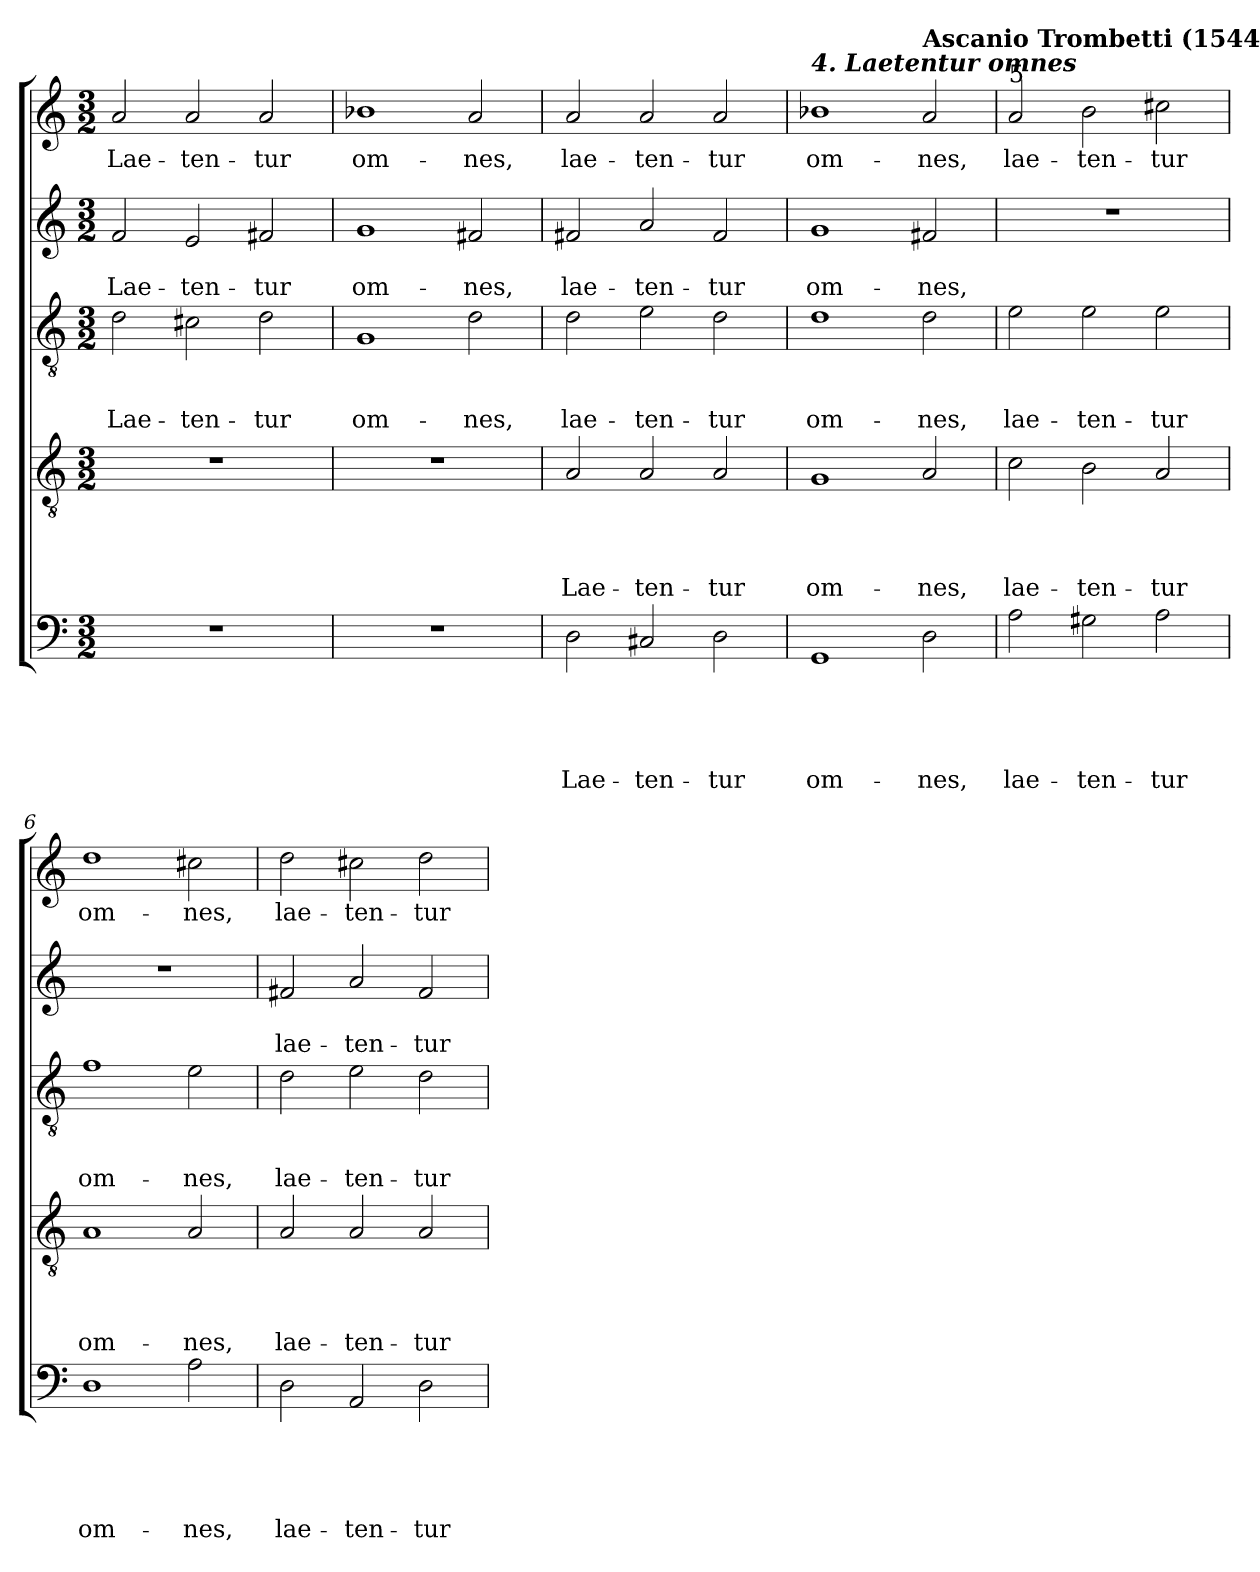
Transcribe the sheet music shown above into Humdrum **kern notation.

**kern	**text	**text	**text	**text	**text	**kern	**text	**text	**text	**text	**kern	**text	**text	**text	**kern	**text	**text	**kern	**text
*part5	*part5	*part5	*part5	*part5	*part5	*part4	*part4	*part4	*part4	*part4	*part3	*part3	*part3	*part3	*part2	*part2	*part2	*part1	*part1
*staff5	*staff5	*staff5	*staff5	*staff5	*staff5	*staff4	*staff4	*staff4	*staff4	*staff4	*staff3	*staff3	*staff3	*staff3	*staff2	*staff2	*staff2	*staff1	*staff1
*clefF4	*	*	*	*	*	*clefGv2	*	*	*	*	*clefGv2	*	*	*	*clefG2	*	*	*clefG2	*
*k[]	*	*	*	*	*	*k[]	*	*	*	*	*k[]	*	*	*	*k[]	*	*	*k[]	*
*C:	*	*	*	*	*	*C:	*	*	*	*	*C:	*	*	*	*C:	*	*	*C:	*
*M3/2	*	*	*	*	*	*M3/2	*	*	*	*	*M3/2	*	*	*	*M3/2	*	*	*M3/2	*
=1	=1	=1	=1	=1	=1	=1	=1	=1	=1	=1	=1	=1	=1	=1	=1	=1	=1	=1	=1
!	!	!	!	!	!	!	!	!	!	!	!	!	!	!LO:LY:b	!	!	!LO:LY:b	!	!LO:LY:b
1.r	.	.	.	.	.	1.r	.	.	.	.	2d\	.	.	Lae-	2f/	.	Lae-	2a/	Lae-
!	!	!	!	!	!	!	!	!	!	!	!	!	!	!LO:LY:b	!	!	!LO:LY:b	!	!LO:LY:b
.	.	.	.	.	.	.	.	.	.	.	2c#X\	.	.	-ten-	2e/	.	-ten-	2a/	-ten-
!	!	!	!	!	!	!	!	!	!	!	!	!	!	!LO:LY:b	!	!	!LO:LY:b	!	!LO:LY:b
.	.	.	.	.	.	.	.	.	.	.	2d\	.	.	-tur	2f#X/	.	-tur	2a/	-tur
=2	=2	=2	=2	=2	=2	=2	=2	=2	=2	=2	=2	=2	=2	=2	=2	=2	=2	=2	=2
!	!	!	!	!	!	!	!	!	!	!	!	!	!	!LO:LY:b	!	!	!LO:LY:b	!	!LO:LY:b
1.r	.	.	.	.	.	1.r	.	.	.	.	1G	.	.	om-	1g	.	om-	1b-X	om-
!	!	!	!	!	!	!	!	!	!	!	!	!	!	!LO:LY:b	!	!	!LO:LY:b	!	!LO:LY:b
.	.	.	.	.	.	.	.	.	.	.	2d\	.	.	-nes,	2f#X/	.	-nes,	2a/	-nes,
=3	=3	=3	=3	=3	=3	=3	=3	=3	=3	=3	=3	=3	=3	=3	=3	=3	=3	=3	=3
!	!	!	!	!	!LO:LY:b	!	!	!	!	!LO:LY:b	!	!	!	!LO:LY:b	!	!	!LO:LY:b	!	!LO:LY:b
2D\	.	.	.	.	Lae-	2A/	.	.	.	Lae-	2d\	.	.	lae-	2f#X/	.	lae-	2a/	lae-
!	!	!	!	!	!LO:LY:b	!	!	!	!	!LO:LY:b	!	!	!	!LO:LY:b	!	!	!LO:LY:b	!	!LO:LY:b
2C#X/	.	.	.	.	-ten-	2A/	.	.	.	-ten-	2e\	.	.	-ten-	2a/	.	-ten-	2a/	-ten-
!	!	!	!	!	!LO:LY:b	!	!	!	!	!LO:LY:b	!	!	!	!LO:LY:b	!	!	!LO:LY:b	!	!LO:LY:b
2D\	.	.	.	.	-tur	2A/	.	.	.	-tur	2d\	.	.	-tur	2f#/	.	-tur	2a/	-tur
=4	=4	=4	=4	=4	=4	=4	=4	=4	=4	=4	=4	=4	=4	=4	=4	=4	=4	=4	=4
!	!	!	!	!	!	!	!	!	!	!	!	!	!	!	!	!	!	!LO:TX:a:Bi:t=4. Laetentur omnes	!
!	!	!	!	!	!LO:LY:b	!	!	!	!	!LO:LY:b	!	!	!	!LO:LY:b	!	!	!LO:LY:b	!	!LO:LY:b
1GG	.	.	.	.	om-	1G	.	.	.	om-	1d	.	.	om-	1g	.	om-	1b-X	om-
!	!	!	!	!	!	!	!	!	!	!	!	!	!	!	!	!	!	!LO:TX:a:B:t=Ascanio Trombetti (1544 - 1590)	!
!	!	!	!	!	!LO:LY:b	!	!	!	!	!LO:LY:b	!	!	!	!LO:LY:b	!	!	!LO:LY:b	!	!LO:LY:b
2D\	.	.	.	.	-nes,	2A/	.	.	.	-nes,	2d\	.	.	-nes,	2f#X/	.	-nes,	2a/	-nes,
=5	=5	=5	=5	=5	=5	=5	=5	=5	=5	=5	=5	=5	=5	=5	=5	=5	=5	=5	=5
!	!	!	!	!	!	!	!	!	!	!	!	!	!	!	!	!	!	!LO:TX:a:t=5	!
!	!	!	!	!	!LO:LY:b	!	!	!	!	!LO:LY:b	!	!	!	!LO:LY:b	!	!	!	!	!LO:LY:b
2A\	.	.	.	.	lae-	2c\	.	.	.	lae-	2e\	.	.	lae-	1.r	.	.	2a/	lae-
!	!	!	!	!	!LO:LY:b	!	!	!	!	!LO:LY:b	!	!	!	!LO:LY:b	!	!	!	!	!LO:LY:b
2G#X\	.	.	.	.	-ten-	2B\	.	.	.	-ten-	2e\	.	.	-ten-	.	.	.	2b\	-ten-
!	!	!	!	!	!LO:LY:b	!	!	!	!	!LO:LY:b	!	!	!	!LO:LY:b	!	!	!	!	!LO:LY:b
2A\	.	.	.	.	-tur	2A/	.	.	.	-tur	2e\	.	.	-tur	.	.	.	2cc#X\	-tur
=6	=6	=6	=6	=6	=6	=6	=6	=6	=6	=6	=6	=6	=6	=6	=6	=6	=6	=6	=6
!	!	!	!	!	!LO:LY:b	!	!	!	!	!LO:LY:b	!	!	!	!LO:LY:b	!	!	!	!	!LO:LY:b
1D	.	.	.	.	om-	1A	.	.	.	om-	1f	.	.	om-	1.r	.	.	1dd	om-
!	!	!	!	!	!LO:LY:b	!	!	!	!	!LO:LY:b	!	!	!	!LO:LY:b	!	!	!	!	!LO:LY:b
2A\	.	.	.	.	-nes,	2A/	.	.	.	-nes,	2e\	.	.	-nes,	.	.	.	2cc#X\	-nes,
=7	=7	=7	=7	=7	=7	=7	=7	=7	=7	=7	=7	=7	=7	=7	=7	=7	=7	=7	=7
!	!	!	!	!	!LO:LY:b	!	!	!	!	!LO:LY:b	!	!	!	!LO:LY:b	!	!	!LO:LY:b	!	!LO:LY:b
2D\	.	.	.	.	lae-	2A/	.	.	.	lae-	2d\	.	.	lae-	2f#X/	.	lae-	2dd\	lae-
!	!	!	!	!	!LO:LY:b	!	!	!	!	!LO:LY:b	!	!	!	!LO:LY:b	!	!	!LO:LY:b	!	!LO:LY:b
2AA/	.	.	.	.	-ten-	2A/	.	.	.	-ten-	2e\	.	.	-ten-	2a/	.	-ten-	2cc#X\	-ten-
!	!	!	!	!	!LO:LY:b	!	!	!	!	!LO:LY:b	!	!	!	!LO:LY:b	!	!	!LO:LY:b	!	!LO:LY:b
2D\	.	.	.	.	-tur	2A/	.	.	.	-tur	2d\	.	.	-tur	2f#/	.	-tur	2dd\	-tur
=	=	=	=	=	=	=	=	=	=	=	=	=	=	=	=	=	=	=	=
*-	*-	*-	*-	*-	*-	*-	*-	*-	*-	*-	*-	*-	*-	*-	*-	*-	*-	*-	*-
